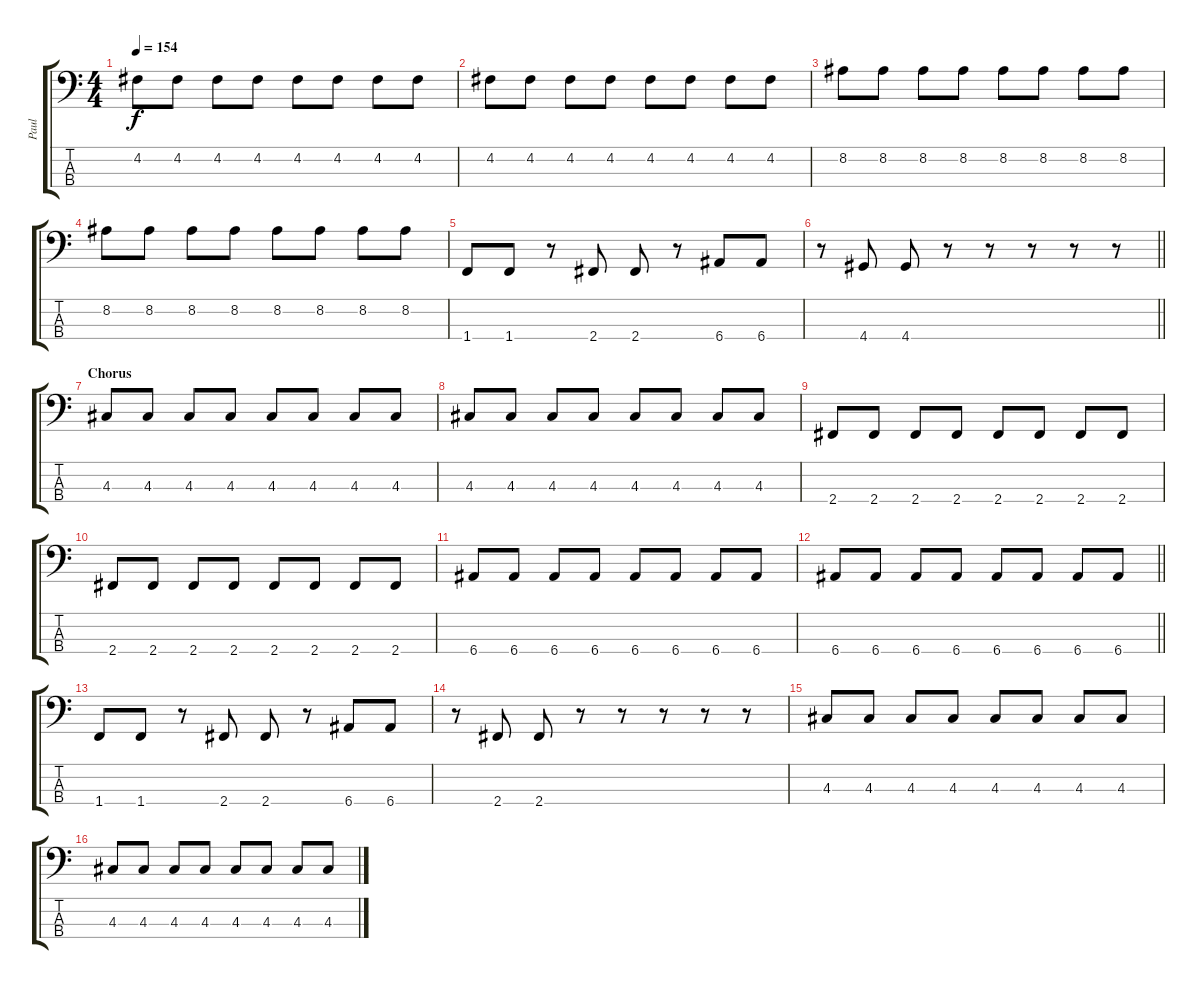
\track ("Paul" "Paul") {instrument electricbassfinger}
\staff {score tabs}
\tuning (G2 D2 A1 E1) {hide}
\ts (4 4)
\tempo 154
\clef f4
\ks c
4.2.8{dy f} 4.2.8 4.2.8 4.2.8 4.2.8 4.2.8 4.2.8 4.2.8 |
4.2.8 4.2.8 4.2.8 4.2.8 4.2.8 4.2.8 4.2.8 4.2.8 |
8.2.8 8.2.8 8.2.8 8.2.8 8.2.8 8.2.8 8.2.8 8.2.8 |
8.2.8 8.2.8 8.2.8 8.2.8 8.2.8 8.2.8 8.2.8 8.2.8 |
1.4.8 1.4.8 r.8 2.4.8 2.4.8 r.8 6.4.8 6.4.8 |
\barLineRight lightlight
r.8 4.4.8 4.4.8 r.8 r.8 r.8 r.8 r.8 |
\section ("" "Chorus")
4.3.8 4.3.8 4.3.8 4.3.8 4.3.8 4.3.8 4.3.8 4.3.8 |
4.3.8 4.3.8 4.3.8 4.3.8 4.3.8 4.3.8 4.3.8 4.3.8 |
2.4.8 2.4.8 2.4.8 2.4.8 2.4.8 2.4.8 2.4.8 2.4.8 |
2.4.8 2.4.8 2.4.8 2.4.8 2.4.8 2.4.8 2.4.8 2.4.8 |
6.4.8 6.4.8 6.4.8 6.4.8 6.4.8 6.4.8 6.4.8 6.4.8 |
\barLineRight lightlight
6.4.8 6.4.8 6.4.8 6.4.8 6.4.8 6.4.8 6.4.8 6.4.8 |
1.4.8 1.4.8 r.8 2.4.8 2.4.8 r.8 6.4.8 6.4.8 |
r.8 2.4.8 2.4.8 r.8 r.8 r.8 r.8 r.8 |
4.3.8 4.3.8 4.3.8 4.3.8 4.3.8 4.3.8 4.3.8 4.3.8 |
4.3.8 4.3.8 4.3.8 4.3.8 4.3.8 4.3.8 4.3.8 4.3.8
